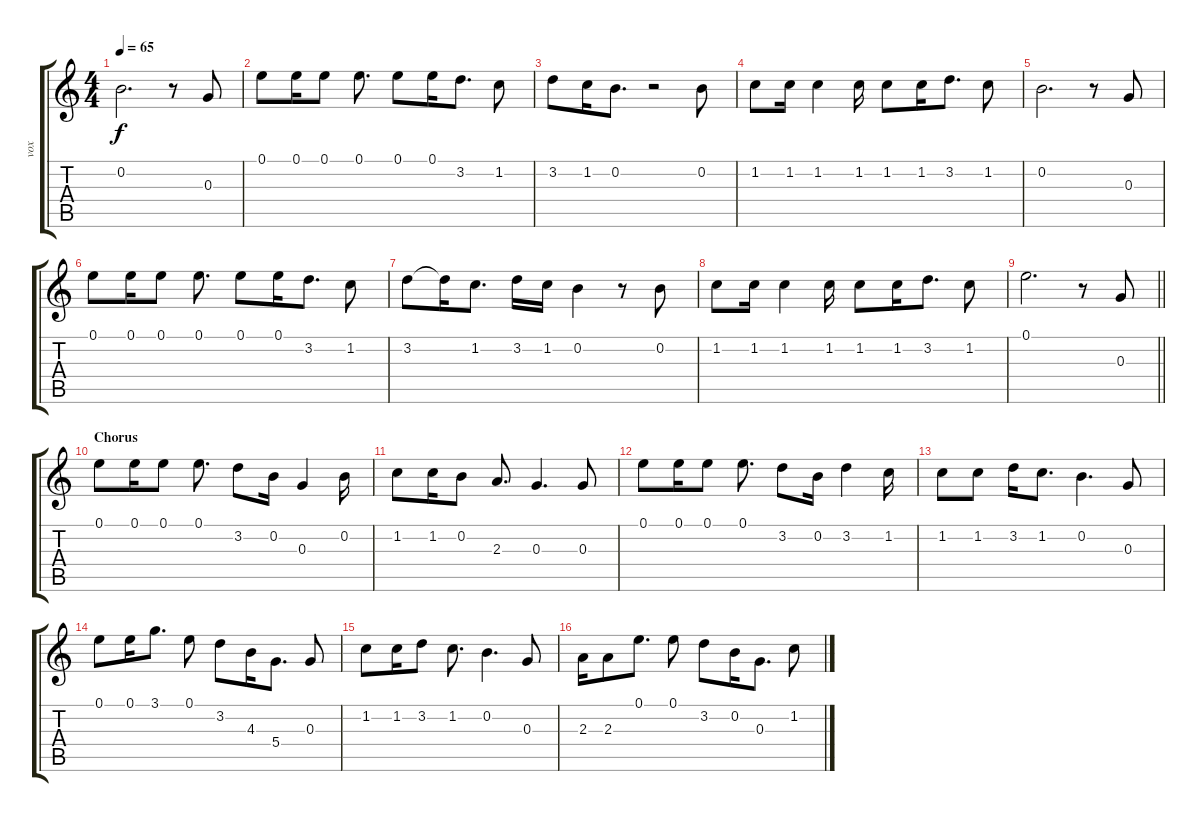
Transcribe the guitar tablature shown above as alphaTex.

\track ("vox" "vox") {instrument acousticguitarsteel}
\staff {score tabs}
\tuning (E4 B3 G3 D3 A2 E2) {hide}
\ts (4 4)
\tempo 65
\clef g2
\ks c
0.2.2{d dy f} r.8 0.3.8 |
0.1.8 0.1.16 0.1.8 0.1.8{d} 0.1.8 0.1.16 3.2.8{d} 1.2.8 |
3.2.8 1.2.16 0.2.8{d} r.2 0.2.8 |
1.2.8 1.2.16 1.2.4 1.2.16 1.2.8 1.2.16 3.2.8{d} 1.2.8 |
0.2.2{d} r.8 0.3.8 |
0.1.8 0.1.16 0.1.8 0.1.8{d} 0.1.8 0.1.16 3.2.8{d} 1.2.8 |
3.2.8 3.2{t}.16 1.2.8{d} 3.2.16 1.2.16 0.2.4 r.8 0.2.8 |
1.2.8 1.2.16 1.2.4 1.2.16 1.2.8 1.2.16 3.2.8{d} 1.2.8 |
\barLineRight lightlight
0.1.2{d} r.8 0.3.8 |
\section ("" "Chorus")
0.1.8 0.1.16 0.1.8 0.1.8{d} 3.2.8 0.2.16 0.3.4 0.2.16 |
1.2.8 1.2.16 0.2.8 2.3.8{d} 0.3.4{d} 0.3.8 |
0.1.8 0.1.16 0.1.8 0.1.8{d} 3.2.8 0.2.16 3.2.4 1.2.16 |
1.2.8 1.2.8 3.2.16 1.2.8{d} 0.2.4{d} 0.3.8 |
0.1.8 0.1.16 3.1.8{d} 0.1.8 3.2.8 4.3.16 5.4.8{d} 0.3.8 |
1.2.8 1.2.16 3.2.8 1.2.8{d} 0.2.4{d} 0.3.8 |
2.3.16 2.3.8 0.1.8{d} 0.1.8 3.2.8 0.2.16 0.3.8{d} 1.2.8
